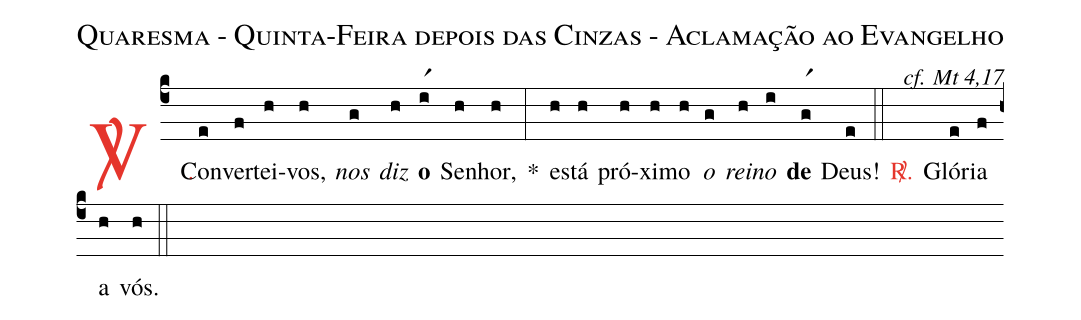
name: Quaresma - Quinta-Feira depois das Cinzas - Aclamação ao Evangelho;
commentary: cf. Mt 4,17;
%%
(c4)

<c><sp>V/</sp>.</c>() Con(e)ver(f)tei-(h)vos,(h) <i>nos</i>(g) <i>diz</i>(h) <b>o</b>(ir1) Se(h)nhor,(h) *(:) es(h)tá(h) pró(h)xi(h)mo(h) <i>o</i>(g) <i>rei</i>(h)<i>no</i>(i) <b>de</b>(gr1) Deus!(e)

(::)

<c><sp>R/</sp>.</c>() Gló(e)ria(f) a(h) vós.(h)

(::)
